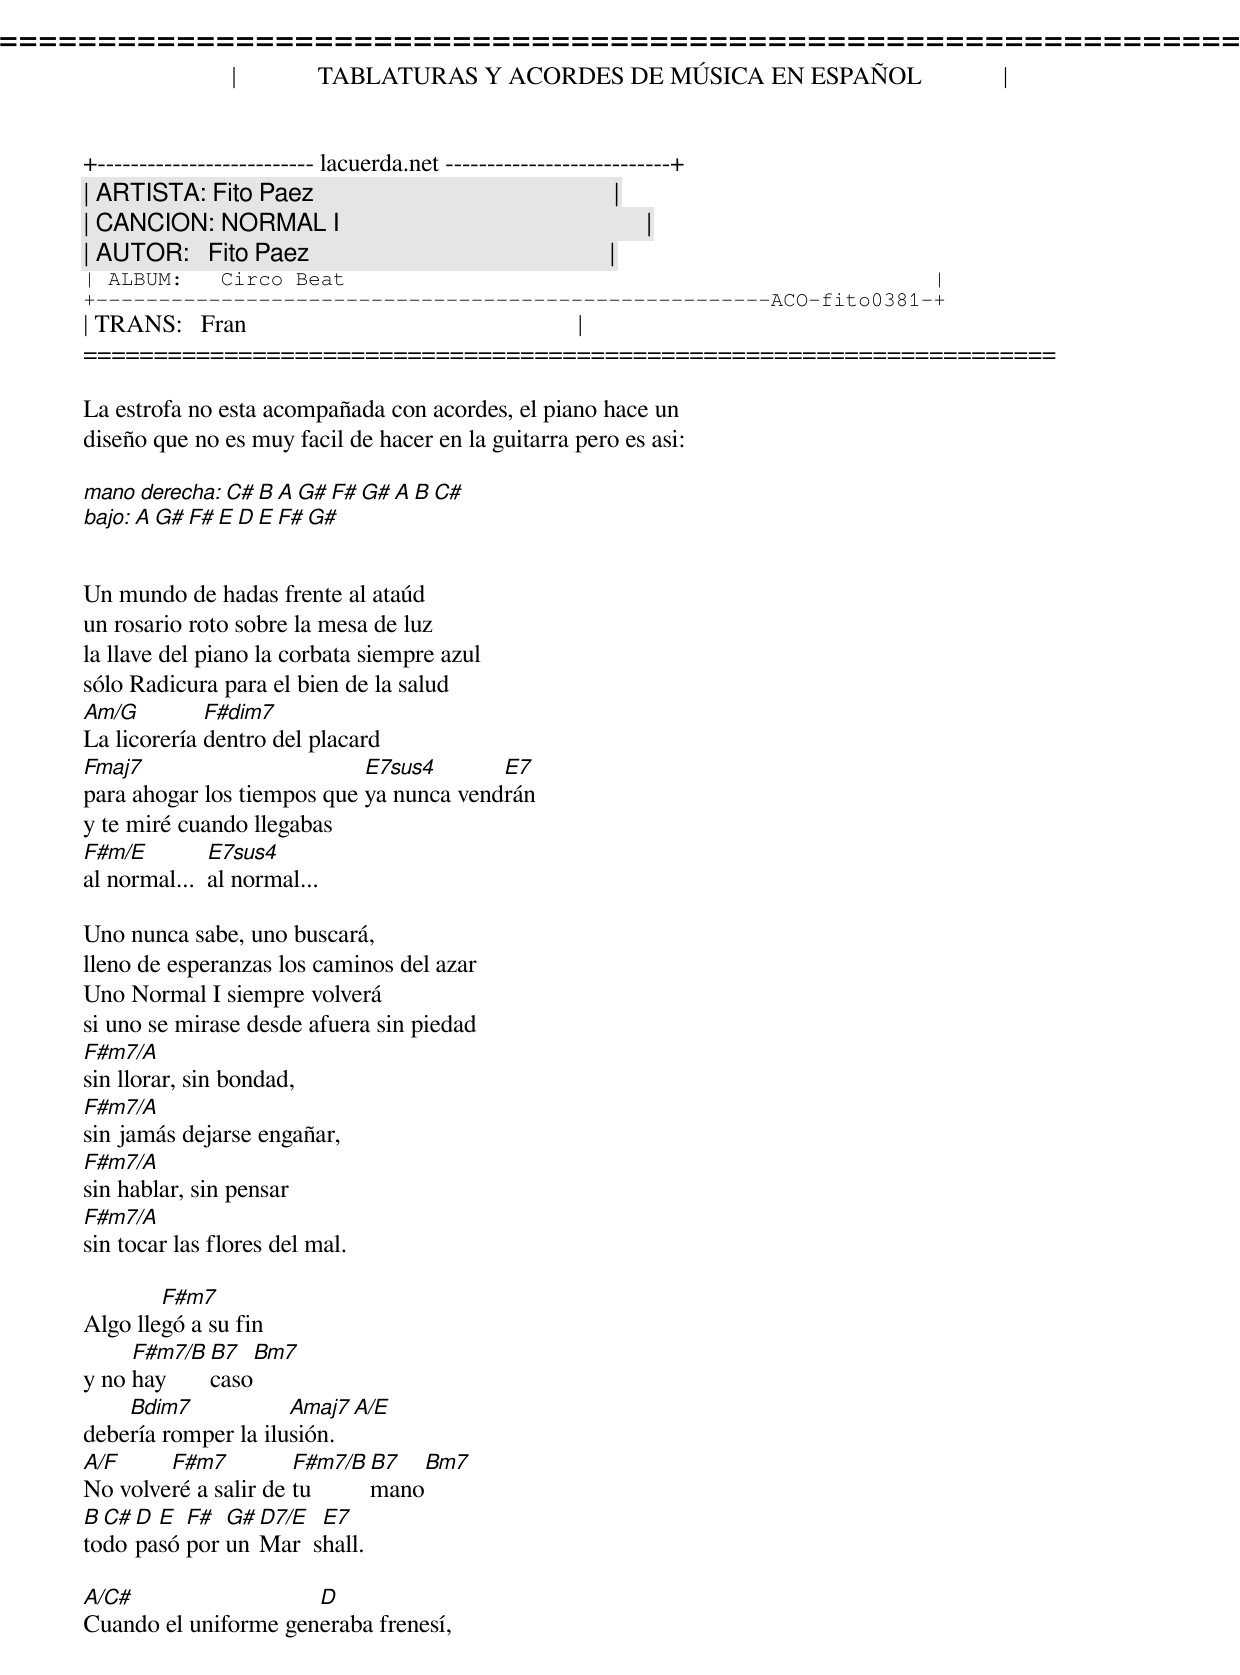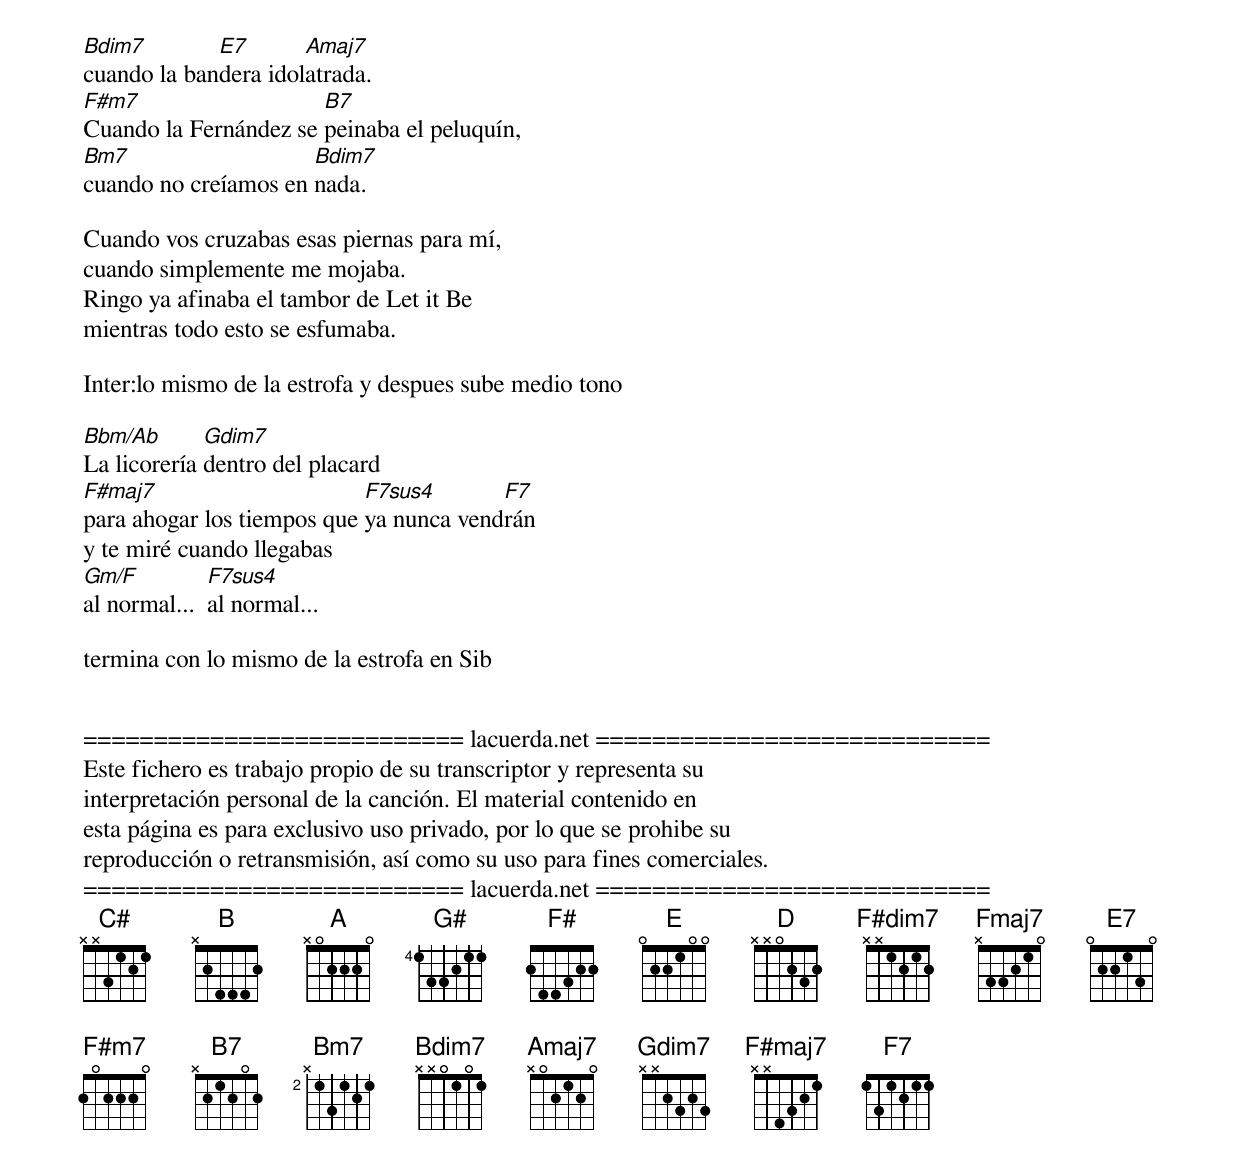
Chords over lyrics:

=====================================================================
|             TABLATURAS Y ACORDES DE MÚSICA EN ESPAÑOL             |
+-------------------------- lacuerda.net ---------------------------+
| ARTISTA: Fito Paez                                                |
| CANCION: NORMAL I                                                 |
| AUTOR:   Fito Paez                                                |
| ALBUM:   Circo Beat                                               |
+------------------------------------------------------ACO-fito0381-+
| TRANS:   Fran                                                     |
=====================================================================

La estrofa no esta acompañada con acordes, el piano hace un
diseño que no es muy facil de hacer en la guitarra pero es asi:

mano derecha: C# B A   G# F#  G# A   B C#
bajo:         A  G# F# E    D E   F# G#


Un mundo de hadas frente al ataúd
un rosario roto sobre la mesa de luz
la llave del piano la corbata siempre azul
sólo Radicura para el bien de la salud
Am/G         F#ø
La licorería dentro del placard
Fmaj7                       E7sus4       E7
para ahogar los tiempos que ya nunca vendrán
y te miré cuando llegabas
F#m/E         E7sus4
al normal...  al normal...

Uno nunca sabe, uno buscará,
lleno de esperanzas los caminos del azar
Uno Normal I siempre volverá
si uno se mirase desde afuera sin piedad
F#m7/A
sin llorar, sin bondad,
F#m7/A
sin jamás dejarse engañar,
F#m7/A
sin hablar, sin pensar
F#m7/A
sin tocar las flores del mal.

        F#m7
Algo llegó a su fin
     F#m7/B B7   Bm7
y no hay    caso
    Bø               Amaj7  A/E
debería romper la ilusión.
A/F     F#m7          F#m7/B B7   Bm7
No volveré a salir de tu     mano
B C# D E  F#  G# D7/E  E7
todo pasó por un Mar  shall.

A/C#                  D
Cuando el uniforme generaba frenesí,
Bø           E7       Amaj7
cuando la bandera idolatrada.
F#m7                   B7
Cuando la Fernández se peinaba el peluquín,
Bm7                   Bø
cuando no creíamos en nada.

Cuando vos cruzabas esas piernas para mí,
cuando simplemente me mojaba.
Ringo ya afinaba el tambor de Let it Be
mientras todo esto se esfumaba.

Inter:lo mismo de la estrofa y despues sube medio tono

Bbm/Ab       Gø
La licorería dentro del placard
F#maj7                      F7sus4       F7
para ahogar los tiempos que ya nunca vendrán
y te miré cuando llegabas
Gm/F          F7sus4
al normal...  al normal...

termina con lo mismo de la estrofa en Sib


=========================== lacuerda.net ============================
Este fichero es trabajo propio de su transcriptor y representa su
interpretación personal de la canción. El material contenido en
esta página es para exclusivo uso privado, por lo que se prohibe su
reproducción o retransmisión, así como su uso para fines comerciales.
=========================== lacuerda.net ============================
